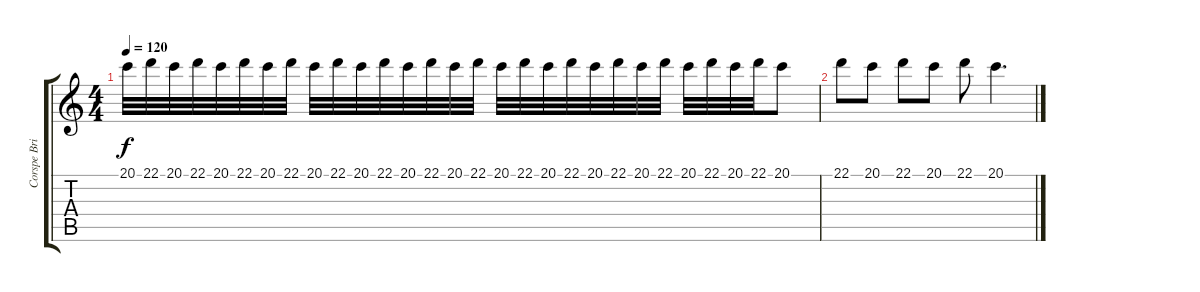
\track ("Corspe Bride 1" "Corspe Bri") {instrument brightacousticpiano}
\staff {score tabs}
\tuning (E4 B3 G3 D3 A2 E2) {hide}
\ts (4 4)
\tempo 120
\clef g2
\ks c
20.1.32{dy f} 22.1.32 20.1.32 22.1.32 20.1.32 22.1.32 20.1.32 22.1.32 20.1.32 22.1.32 20.1.32 22.1.32 20.1.32 22.1.32 20.1.32 22.1.32 20.1.32 22.1.32 20.1.32 22.1.32 20.1.32 22.1.32 20.1.32 22.1.32 20.1.32 22.1.32 20.1.32 22.1.32 20.1.8 |
22.1.8 20.1.8 22.1.8 20.1.8 22.1.8 20.1.4{d}
